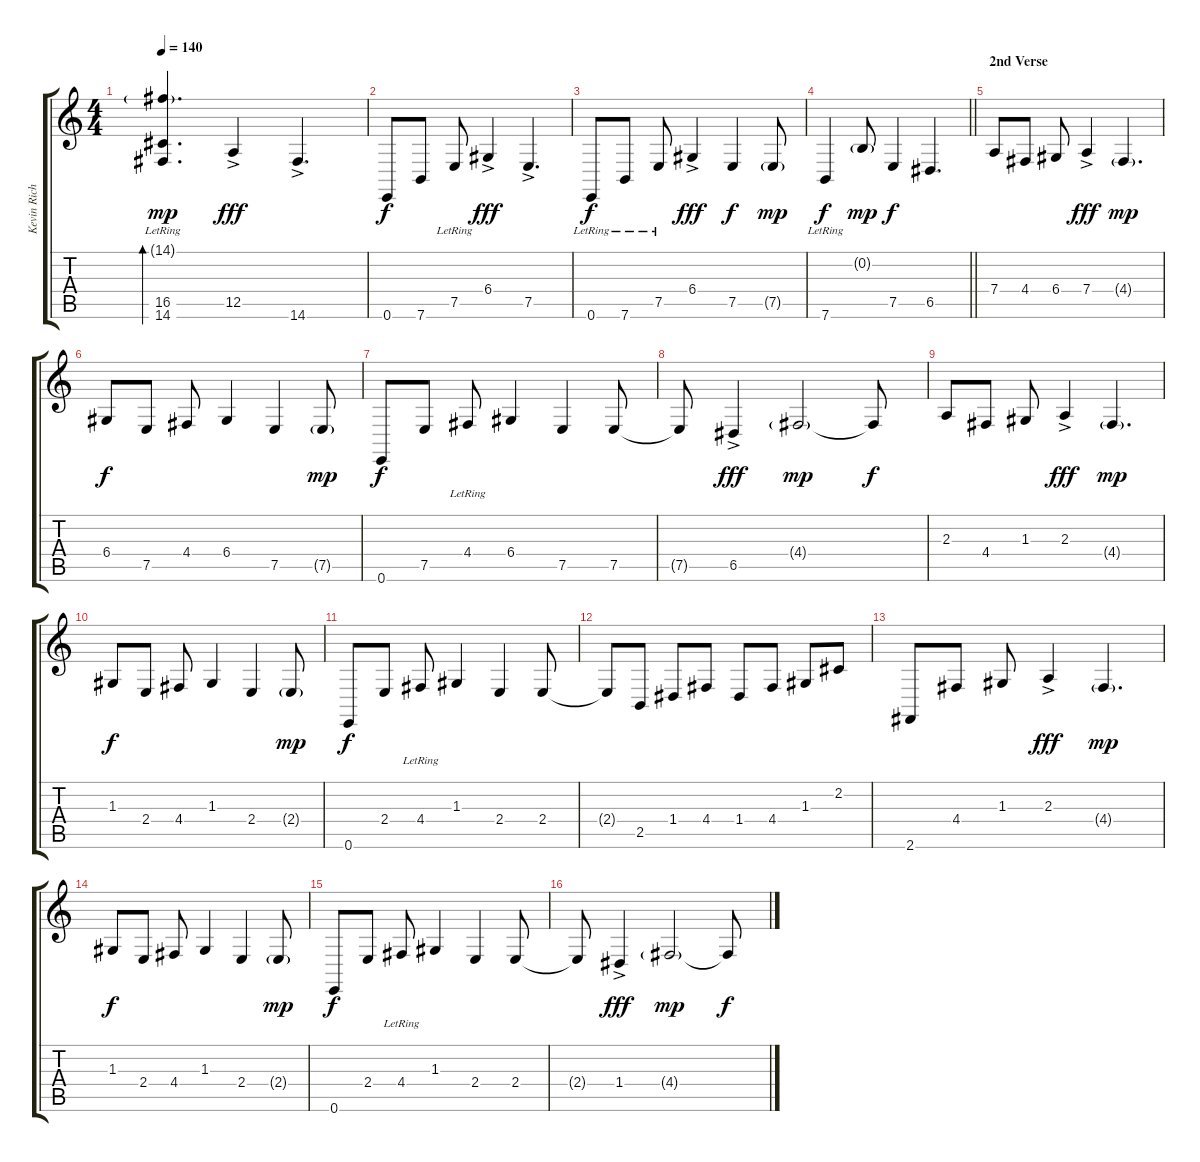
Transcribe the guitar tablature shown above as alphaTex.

\track ("Kevin Richardson - Piano" "Kevin Rich") {instrument brightacousticpiano}
\staff {score tabs}
\tuning (E4 B3 G3 D3 A2 E2) {hide}
\ts (4 4)
\tempo 140
\clef g2
\ks c
(14.1{g lr} 16.5{lr} 14.6{lr}).4{d bd 480 dy mp} 12.5{ac}.4{dy fff} 14.6{ac}.4{d} |
0.6.8{dy f} 7.6.8 7.5{lr}.8 6.4{ac}.4{dy fff} 7.5{ac}.4{d} |
0.6{lr}.8{dy f} 7.6{lr}.8 7.5{lr}.8 6.4{ac}.4{dy fff} 7.5.4{dy f} 7.5{g}.8{dy mp} |
\barLineRight lightlight
7.6{lr}.4{dy f volume 8} 0.2{g}.8{dy mp} 7.5.4{dy f} 6.5.4{d} |
\section ("" "2nd Verse")
7.4.8 4.4.8 6.4.8 7.4{ac}.4{dy fff} 4.4{g}.4{d dy mp} |
6.4.8{dy f} 7.5.8 4.4.8 6.4.4 7.5.4 7.5{g}.8{dy mp} |
0.6.8{dy f} 7.5.8 4.4{lr}.8 6.4.4 7.5.4 7.5.8 |
7.5{t}.8 6.5{ac}.4{dy fff} 4.4{g}.2{dy mp} 4.4{t}.8{dy f} |
2.3.8 4.4.8 1.3.8 2.3{ac}.4{dy fff} 4.4{g}.4{d dy mp} |
1.3.8{dy f} 2.4.8 4.4.8 1.3.4 2.4.4 2.4{g}.8{dy mp} |
0.6.8{dy f} 2.4.8 4.4{lr}.8 1.3.4 2.4.4 2.4.8 |
2.4{t}.8 2.5.8 1.4.8 4.4.8 1.4.8 4.4.8 1.3.8 2.2.8 |
2.6.8 4.4.8 1.3.8 2.3{ac}.4{dy fff} 4.4{g}.4{d dy mp} |
1.3.8{dy f} 2.4.8 4.4.8 1.3.4 2.4.4 2.4{g}.8{dy mp} |
0.6.8{dy f} 2.4.8 4.4{lr}.8 1.3.4 2.4.4 2.4.8 |
2.4{t}.8 1.4{ac}.4{dy fff} 4.4{g}.2{dy mp} 4.4{t}.8{dy f}
